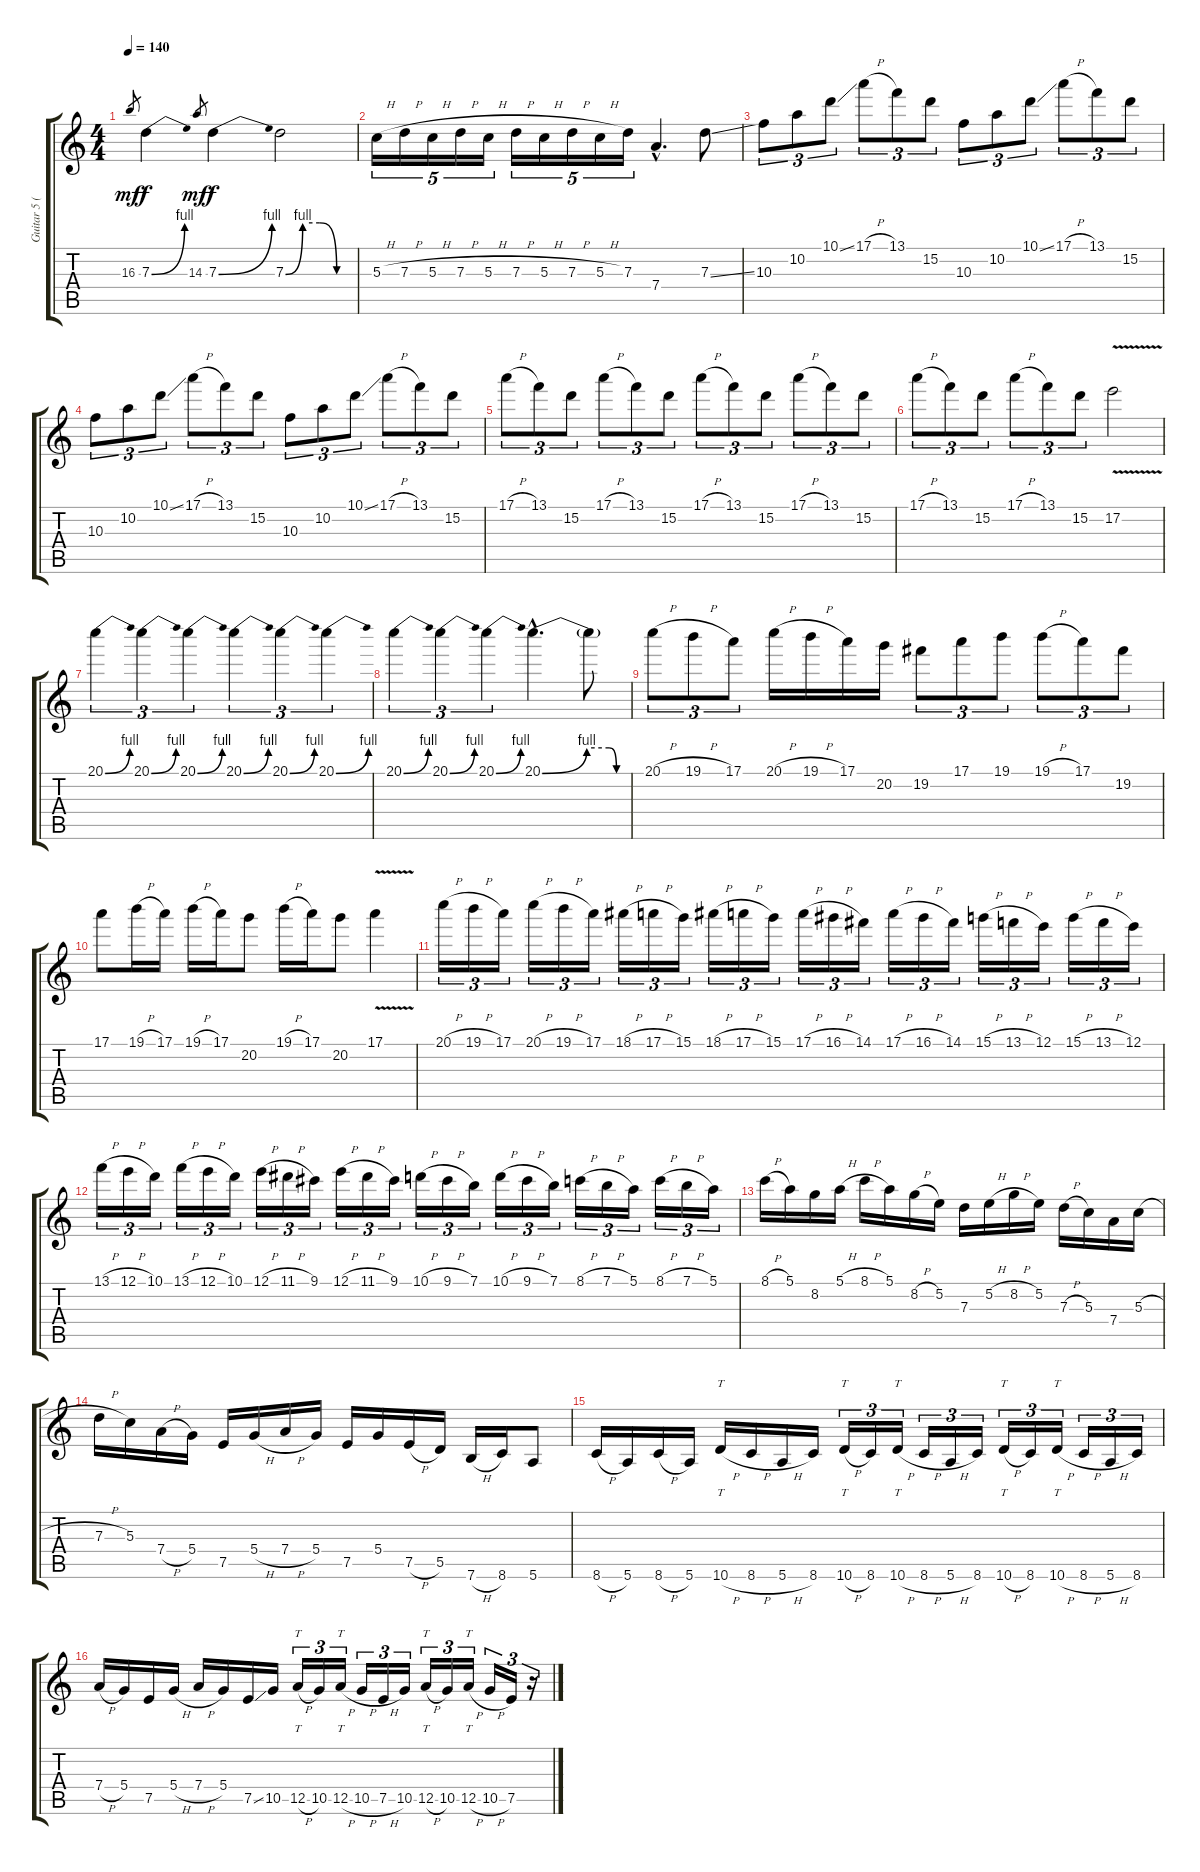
\track ("Guitar 5 (Solo)" "Guitar 5 (") {instrument distortionguitar}
\staff {score tabs}
\tuning (E4 B3 G3 D3 A2 E2) {hide}
\ts (4 4)
\tempo 140
\clef g2
\ks c
16.3.8{gr dy mf} 7.3{be (bend 0 0 60 4)}.4{dy f} 14.3.8{gr dy mf} 7.3{be (bend 0 0 60 4)}.4{dy f} 7.3{be (custom 0 0 15 4 30 4 45 0 60 0)}.2 |
5.3{h}.16{tu (5 4)} 7.3{h}.16{tu (5 4)} 5.3{h}.16{tu (5 4)} 7.3{h}.16{tu (5 4)} 5.3{h}.16{tu (5 4)} 7.3{h}.16{tu (5 4)} 5.3{h}.16{tu (5 4)} 7.3{h}.16{tu (5 4)} 5.3{h}.16{tu (5 4)} 7.3.16{tu (5 4)} 7.4{hac}.4{d} 7.3{ss}.8 |
10.3.8{tu (3 2)} 10.2.8{tu (3 2)} 10.1{ss}.8{tu (3 2)} 17.1{h}.8{tu (3 2)} 13.1.8{tu (3 2)} 15.2.8{tu (3 2)} 10.3.8{tu (3 2)} 10.2.8{tu (3 2)} 10.1{ss}.8{tu (3 2)} 17.1{h}.8{tu (3 2)} 13.1.8{tu (3 2)} 15.2.8{tu (3 2)} |
10.3.8{tu (3 2)} 10.2.8{tu (3 2)} 10.1{ss}.8{tu (3 2)} 17.1{h}.8{tu (3 2)} 13.1.8{tu (3 2)} 15.2.8{tu (3 2)} 10.3.8{tu (3 2)} 10.2.8{tu (3 2)} 10.1{ss}.8{tu (3 2)} 17.1{h}.8{tu (3 2)} 13.1.8{tu (3 2)} 15.2.8{tu (3 2)} |
17.1{h}.8{tu (3 2)} 13.1.8{tu (3 2)} 15.2.8{tu (3 2)} 17.1{h}.8{tu (3 2)} 13.1.8{tu (3 2)} 15.2.8{tu (3 2)} 17.1{h}.8{tu (3 2)} 13.1.8{tu (3 2)} 15.2.8{tu (3 2)} 17.1{h}.8{tu (3 2)} 13.1.8{tu (3 2)} 15.2.8{tu (3 2)} |
17.1{h}.8{tu (3 2)} 13.1.8{tu (3 2)} 15.2.8{tu (3 2)} 17.1{h}.8{tu (3 2)} 13.1.8{tu (3 2)} 15.2.8{tu (3 2)} 17.2{v}.2 |
20.1{be (bend 0 0 60 4)}.4{tu (3 2)} 20.1{be (bend 0 0 60 4)}.4{tu (3 2)} 20.1{be (bend 0 0 60 4)}.4{tu (3 2)} 20.1{be (bend 0 0 60 4)}.4{tu (3 2)} 20.1{be (bend 0 0 60 4)}.4{tu (3 2)} 20.1{be (bend 0 0 60 4)}.4{tu (3 2)} |
20.1{be (bend 0 0 60 4)}.4{tu (3 2)} 20.1{be (bend 0 0 60 4)}.4{tu (3 2)} 20.1{be (bend 0 0 60 4)}.4{tu (3 2)} 20.1{be (custom 0 0 30 4 45 4 50 0 60 0) hac}.4{d} 20.1{t}.8 |
20.1{h}.8{tu (3 2)} 19.1{h}.8{tu (3 2)} 17.1.8{tu (3 2)} 20.1{h}.16 19.1{h}.16 17.1.16 20.2.16 19.2.8{tu (3 2)} 17.1.8{tu (3 2)} 19.1.8{tu (3 2)} 19.1{h}.8{tu (3 2)} 17.1.8{tu (3 2)} 19.2.8{tu (3 2)} |
17.1.8 19.1{h}.16 17.1.16 19.1{h}.16 17.1.16 20.2.8 19.1{h}.16 17.1.16 20.2.8 17.1{v}.4 |
20.1{h}.16{tu (3 2)} 19.1{h}.16{tu (3 2)} 17.1.16{tu (3 2)} 20.1{h}.16{tu (3 2)} 19.1{h}.16{tu (3 2)} 17.1.16{tu (3 2)} 18.1{h}.16{tu (3 2)} 17.1{h}.16{tu (3 2)} 15.1.16{tu (3 2)} 18.1{h}.16{tu (3 2)} 17.1{h}.16{tu (3 2)} 15.1.16{tu (3 2)} 17.1{h}.16{tu (3 2)} 16.1{h}.16{tu (3 2)} 14.1.16{tu (3 2)} 17.1{h}.16{tu (3 2)} 16.1{h}.16{tu (3 2)} 14.1.16{tu (3 2)} 15.1{h}.16{tu (3 2)} 13.1{h}.16{tu (3 2)} 12.1.16{tu (3 2)} 15.1{h}.16{tu (3 2)} 13.1{h}.16{tu (3 2)} 12.1.16{tu (3 2)} |
13.1{h}.16{tu (3 2)} 12.1{h}.16{tu (3 2)} 10.1.16{tu (3 2)} 13.1{h}.16{tu (3 2)} 12.1{h}.16{tu (3 2)} 10.1.16{tu (3 2)} 12.1{h}.16{tu (3 2)} 11.1{h}.16{tu (3 2)} 9.1.16{tu (3 2)} 12.1{h}.16{tu (3 2)} 11.1{h}.16{tu (3 2)} 9.1.16{tu (3 2)} 10.1{h}.16{tu (3 2)} 9.1{h}.16{tu (3 2)} 7.1.16{tu (3 2)} 10.1{h}.16{tu (3 2)} 9.1{h}.16{tu (3 2)} 7.1.16{tu (3 2)} 8.1{h}.16{tu (3 2)} 7.1{h}.16{tu (3 2)} 5.1.16{tu (3 2)} 8.1{h}.16{tu (3 2)} 7.1{h}.16{tu (3 2)} 5.1.16{tu (3 2)} |
8.1{h}.16 5.1.16 8.2.16 5.1{h}.16 8.1{h}.16 5.1.16 8.2{h}.16 5.2.16 7.3.16 5.2{h}.16 8.2{h}.16 5.2.16 7.3{h}.16 5.3.16 7.4.16 5.3{h}.16 |
7.3{h}.16 5.3.16 7.4{h}.16 5.4.16 7.5.16 5.4{h}.16 7.4{h}.16 5.4.16 7.5.16 5.4.16 7.5{h}.16 5.5.16 7.6{h}.16 8.6.16 5.6.8 |
8.6{h}.16 5.6.16 8.6{h}.16 5.6.16 10.6{h}.16{tt} 8.6{h}.16 5.6{h}.16 8.6.16 10.6{h}.16{tt tu (3 2)} 8.6.16{tu (3 2)} 10.6{h}.16{tt tu (3 2)} 8.6{h}.16{tu (3 2)} 5.6{h}.16{tu (3 2)} 8.6.16{tu (3 2)} 10.6{h}.16{tt tu (3 2)} 8.6.16{tu (3 2)} 10.6{h}.16{tt tu (3 2)} 8.6{h}.16{tu (3 2)} 5.6{h}.16{tu (3 2)} 8.6.16{tu (3 2)} |
7.4{h}.16 5.4.16 7.5.16 5.4{h}.16 7.4{h}.16 5.4.16 7.5{ss}.16 10.5.16 12.5{h}.16{tt tu (3 2)} 10.5.16{tu (3 2)} 12.5{h}.16{tt tu (3 2)} 10.5{h}.16{tu (3 2)} 7.5{h}.16{tu (3 2)} 10.5.16{tu (3 2)} 12.5{h}.16{tt tu (3 2)} 10.5.16{tu (3 2)} 12.5{h}.16{tt tu (3 2)} 10.5{h}.16{tu (3 2)} 7.5.16{tu (3 2)} r.16{tu (3 2)}
